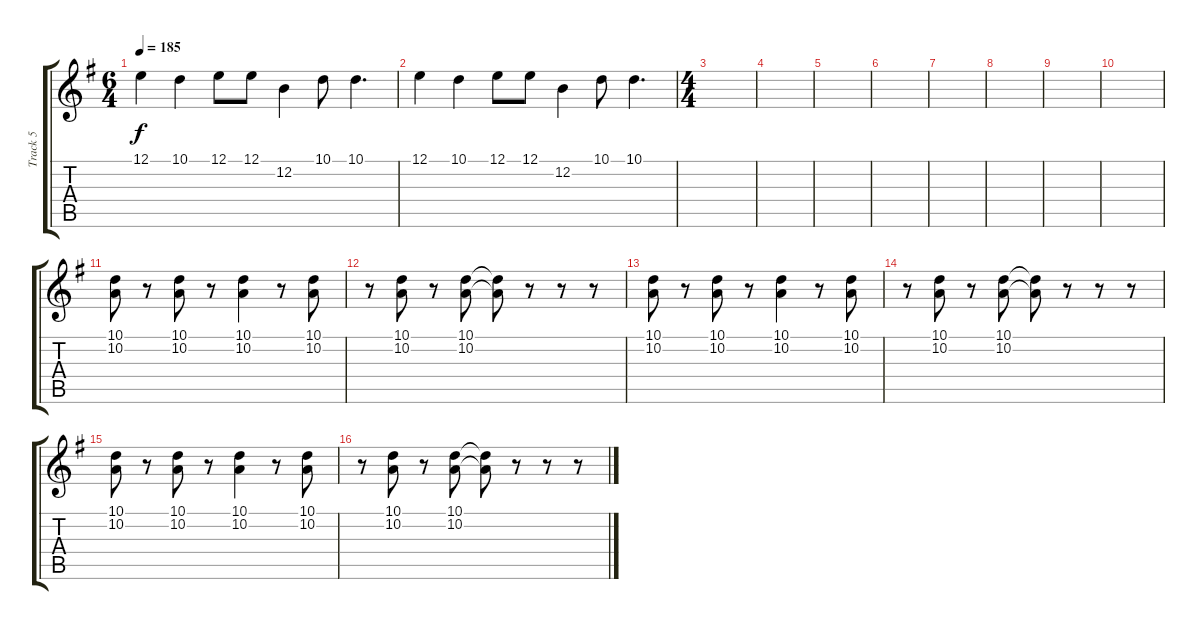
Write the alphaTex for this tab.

\track ("Track 5" "Track 5") {instrument churchorgan}
\staff {score tabs}
\tuning (E4 B3 G3 D3 A2 E2) {hide}
\ts (6 4)
\tempo 185
\clef g2
\ks g
12.1.4{dy f} 10.1.4 12.1.8 12.1.8 12.2.4 10.1.8 10.1.4{d} |
12.1.4 10.1.4 12.1.8 12.1.8 12.2.4 10.1.8 10.1.4{d} |
\ts (4 4)
|
|
|
|
|
|
|
|
(10.1 10.2).8 r.8 (10.1 10.2).8 r.8 (10.1 10.2).4 r.8 (10.1 10.2).8 |
r.8 (10.1 10.2).8 r.8 (10.1 10.2).8 (10.1{t} 10.2{t}).8 r.8 r.8 r.8 |
(10.1 10.2).8 r.8 (10.1 10.2).8 r.8 (10.1 10.2).4 r.8 (10.1 10.2).8 |
r.8 (10.1 10.2).8 r.8 (10.1 10.2).8 (10.1{t} 10.2{t}).8 r.8 r.8 r.8 |
(10.1 10.2).8 r.8 (10.1 10.2).8 r.8 (10.1 10.2).4 r.8 (10.1 10.2).8 |
r.8 (10.1 10.2).8 r.8 (10.1 10.2).8 (10.1{t} 10.2{t}).8 r.8 r.8 r.8
